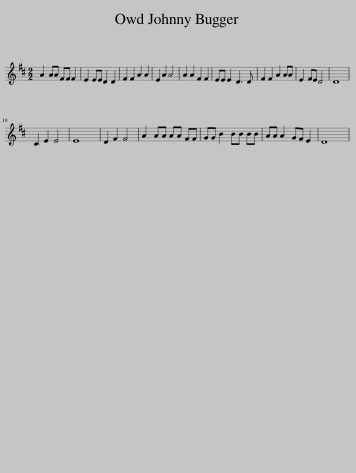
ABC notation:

X:1
L:1/8
M:2/2
I:linebreak $
K:D
V:1 treble
V:1
 A2 AA FF F2 | E2 EE D2 D2 | F2 F2 A2 A2 | E2 A2 A4 | A2 A2 F2 F2 | %5
 EE E2 D3 D | F2 F2 A2 AA | E2 FE D4 | D8 |$ C2 E2 E4 | %10
 E8 | D2 F2 F4 | A2 AA AA FF | GG B2 BB BB | AA A2 GF E2 | %15
 D8 | %16
